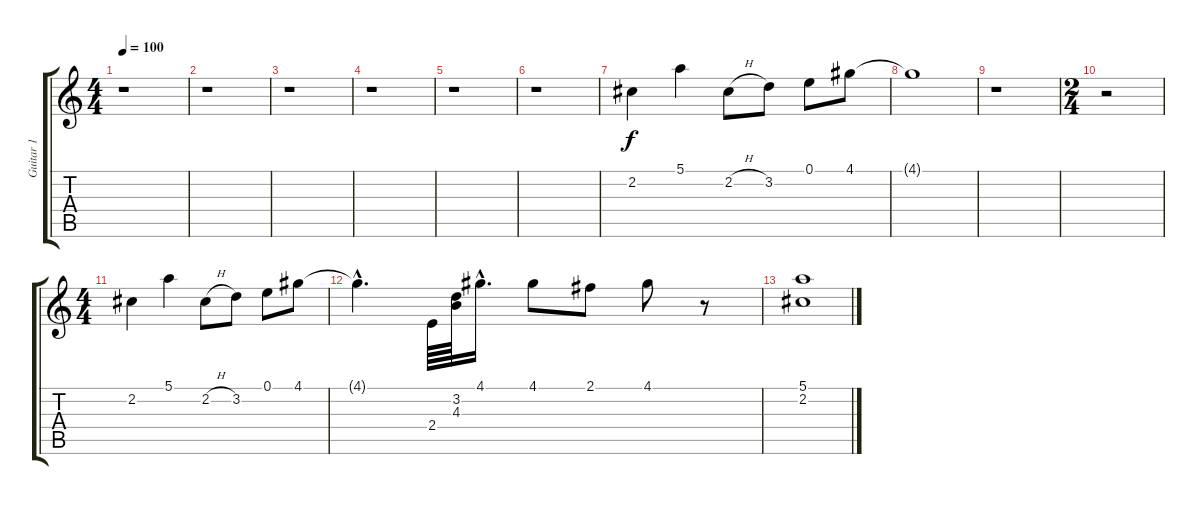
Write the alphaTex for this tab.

\track ("Guitar 1" "Guitar 1") {instrument electricguitarclean}
\staff {score tabs}
\tuning (E4 B3 G3 D3 A2 E2) {hide}
\ts (4 4)
\tempo 100
\clef g2
\ks c
r.1{dy f} |
r.1 |
r.1 |
r.1 |
r.1 |
r.1 |
2.2.4 5.1.4 2.2{h}.8 3.2.8 0.1.8 4.1.8 |
4.1{t}.1 |
r.1 |
\ts (2 4)
r.2 |
\ts (4 4)
2.2.4 5.1.4 2.2{h}.8 3.2.8 0.1.8 4.1.8 |
4.1{hac t}.4{d} 2.4.64 (3.2 4.3).64 4.1{hac}.16{d} 4.1.8 2.1.8 4.1.8 r.8 |
(5.1 2.2).1
